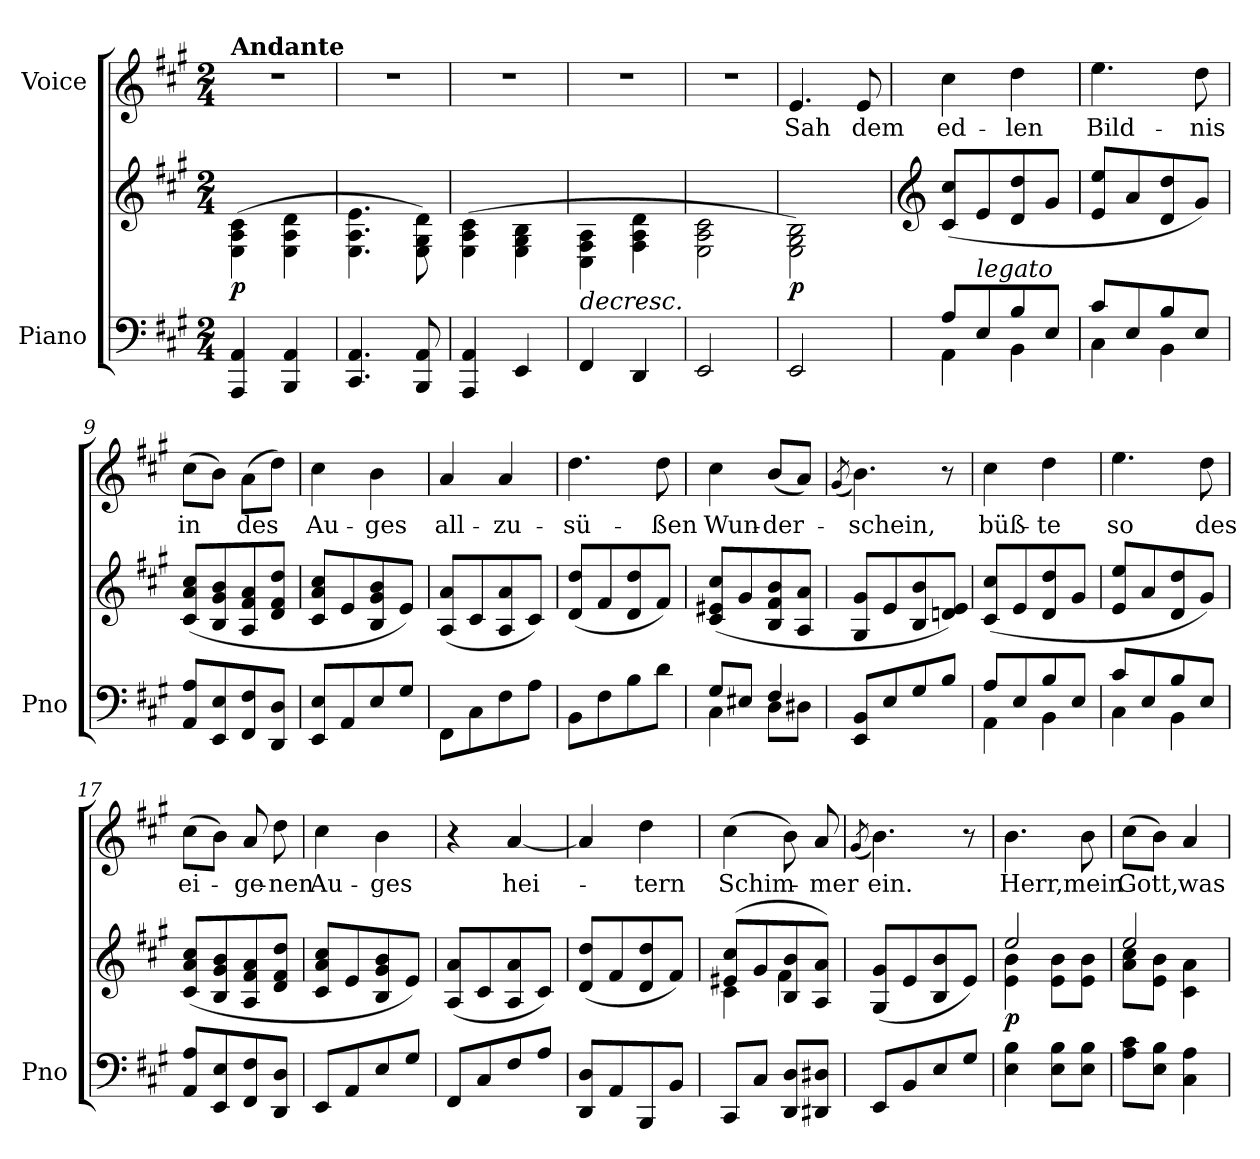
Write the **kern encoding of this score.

**kern	**kern	**dynam	**kern	**text
*part2	*part2	*part2	*part1	*part1
*staff3	*staff2	*staff2/3	*staff1	*staff1
*I"Piano	*	*	*I"Voice	*
*I'Pno	*	*	*	*
*clefF4	*clefG2	*	*clefG2	*
*k[f#c#g#]	*k[f#c#g#]	*	*k[f#c#g#]	*
*M2/4	*M2/4	*	*M2/4	*
=1	=1	=1	=1	=1
!	!	!	!LO:TX:a:B:t=Andante	!
!	!	!LO:DY:b	!	!
4AAA/ 4AA/	(4E\ 4A\ 4c#\	p	2r	.
4BBB/ 4AA/	4E\ 4A\ 4d\	.	.	.
=2	=2	=2	=2	=2
4.CC#/ 4.AA/	4.E\ 4.A\ 4.e\	.	2r	.
8BBB/ 8AA/	8E\ 8G#\ 8d\)	.	.	.
=3	=3	=3	=3	=3
4AAA/ 4AA/	(4E\ 4A\ 4c#\	.	2r	.
4EE/	4E\ 4G#\ 4B\	.	.	.
=4	=4	=4	=4	=4
!	!	!LO:HP:b	!	!
4FF#/	4C#\ 4F#\ 4A\	>	2r	.
4DD/	4F#\ 4A\ 4d\	.	.	.
=5	=5	=5	=5	=5
2EE/	2E\ 2A\ 2c#\	.	2r	.
=6	=6	=6	=6	=6
!	!	!LO:DY:b	!	!LO:LY:b
2EE/	2E\ 2G#\ 2B\)	p	4.e/	Sah
!	!	!	!	!LO:LY:b
.	.	.	8e/	dem
.	.	]	.	.
=7	=7	=7	=7	=7
*	*clefG2	*	*	*
*^	*	*	*	*
!	!	!	!	!	!LO:LY:b
8A/L	4AA\	(>8c#/ 8cc#/L	.	4cc#\	ed-
!LO:TX:a:i:t=legato	!	!	!	!	!
8E/	.	8e/	.	.	.
!	!	!	!	!	!LO:LY:b
8B/	4BB\	8d/ 8dd/	.	4dd\	-len
8E/J	.	8g#/J	.	.	.
=8	=8	=8	=8	=8	=8
!	!	!	!	!	!LO:LY:b
8c#/L	4C#\	8e/ 8ee/L	.	4.ee\	Bild-
8E/	.	8a/	.	.	.
8B/	4BB\	8d/ 8dd/	.	.	.
!	!	!	!	!	!LO:LY:b
8E/J	.	8g#/J)	.	8dd\	-nis
*v	*v	*	*	*	*
=9	=9	=9	=9	=9
!	!	!	!	!LO:LY:b
8AA/ 8A/L	(8c#/ 8a/ 8cc#/L	.	(8cc#\L	in
8EE/ 8E/	8B/ 8g#/ 8b/	.	8b\J)	.
!	!	!	!	!LO:LY:b
8FF#/ 8F#/	8A/ 8f#/ 8a/	.	(8a\L	des
8DD/ 8D/J	8d/ 8f#/ 8dd/J	.	8dd\J)	.
=10	=10	=10	=10	=10
!	!	!	!	!LO:LY:b
8EE/ 8E/L	8c#/ 8a/ 8cc#/L	.	4cc#\	Au-
8AA/	8e/	.	.	.
!	!	!	!	!LO:LY:b
8E/	8B/ 8g#/ 8b/	.	4b\	-ges
8G#/J	8e/J)	.	.	.
!!LO:LB:g=z
=11	=11	=11	=11	=11
!	!	!	!	!LO:LY:b
8FF#\L	(8A/ 8a/L	.	4a/	all-
8C#\	8c#/	.	.	.
!	!	!	!	!LO:LY:b
8F#\	8A/ 8a/	.	4a/	-zu-
8A\J	8c#/J)	.	.	.
=12	=12	=12	=12	=12
!	!	!	!	!LO:LY:b
8BB\L	(8d/ 8dd/L	.	4.dd\	-sü-
8F#\	8f#/	.	.	.
8B\	8d/ 8dd/	.	.	.
!	!	!	!	!LO:LY:b
8d\J	8f#/J)	.	8dd\	-ßen
=13	=13	=13	=13	=13
*^	*	*	*	*
!	!	!	!	!	!LO:LY:b
8G#/L	4C#\	(8c#/ 8e#X/ 8cc#/L	.	4cc#\	Wun-
8E#X/J	.	8g#/	.	.	.
!	!	!	!	!	!LO:LY:b
4F#/	8D\L	8B/ 8f#/ 8b/	.	(8b/L	-der-
.	8D#X\J	8A/ 8a/J	.	8a/J)	.
*v	*v	*	*	*	*
=14	=14	=14	=14	=14
.	.	.	(8qg#/	.
!	!	!	!	!LO:LY:b
8EE/ 8BB/L	8G#/ 8g#/L	.	4.b\)	-schein,
8E/	8e/	.	.	.
8G#/	8B/ 8b/	.	.	.
8B/J	8dn/ 8e/J)	.	8r	.
=15	=15	=15	=15	=15
*^	*	*	*	*
!	!	!	!	!	!LO:LY:b
8A/L	4AA\	(8c#/ 8cc#/L	.	4cc#\	büß-
8E/	.	8e/	.	.	.
!	!	!	!	!	!LO:LY:b
8B/	4BB\	8d/ 8dd/	.	4dd\	-te
8E/J	.	8g#/J	.	.	.
=16	=16	=16	=16	=16	=16
!	!	!	!	!	!LO:LY:b
8c#/L	4C#\	8e/ 8ee/L	.	4.ee\	so
8E/	.	8a/	.	.	.
8B/	4BB\	8d/ 8dd/	.	.	.
!	!	!	!	!	!LO:LY:b
8E/J	.	8g#/J)	.	8dd\	des
*v	*v	*	*	*	*
=17	=17	=17	=17	=17
!	!	!	!	!LO:LY:b
8AA/ 8A/L	(8c#/ 8a/ 8cc#/L	.	(8cc#\L	ei-
8EE/ 8E/	8B/ 8g#/ 8b/	.	8b\J)	.
!	!	!	!	!LO:LY:b
8FF#/ 8F#/	8A/ 8f#/ 8a/	.	8a/	-ge-
!	!	!	!	!LO:LY:b
8DD/ 8D/J	8d/ 8f#/ 8dd/J	.	8dd\	-nen
=18	=18	=18	=18	=18
!	!	!	!	!LO:LY:b
8EE/L	8c#/ 8a/ 8cc#/L	.	4cc#\	Au-
8AA/	8e/	.	.	.
!	!	!	!	!LO:LY:b
8E/	8B/ 8g#/ 8b/	.	4b\	-ges
8G#/J	8e/J)	.	.	.
!!LO:LB:g=z
=19	=19	=19	=19	=19
8FF#/L	(8A/ 8a/L	.	4r	.
8C#/	8c#/	.	.	.
!	!	!	!	!LO:LY:b
8F#/	8A/ 8a/	.	[4a/	hei-
8A/J	8c#/J)	.	.	.
=20	=20	=20	=20	=20
8DD/ 8D/L	(8d/ 8dd/L	.	4a/]	.
8AA/	8f#/	.	.	.
!	!	!	!	!LO:LY:b
8BBB/	8d/ 8dd/	.	4dd\	-tern
8BB/J	8f#/J)	.	.	.
=21	=21	=21	=21	=21
*	*^	*	*	*
!	!	!	!	!	!LO:LY:b
8CC#/L	(8e#X/ 8cc#/L	4c#\	.	(4cc#\	Schim-
8C#/J	8g#/	.	.	.	.
8DD/ 8D/L	8B/ 8b/	4f#\	.	8b\)	.
!	!	!	!	!	!LO:LY:b
8DD#X/ 8D#X/J	8A/ 8a/J)	.	.	8a/	-mer
*	*v	*v	*	*	*
=22	=22	=22	=22	=22
.	.	.	(8qg#/	.
!	!	!	!	!LO:LY:b
8EE/L	(8G#/ 8g#/L	.	4.b\)	ein.
8BB/	8e/	.	.	.
8E/	8B/ 8b/	.	.	.
8G#/J	8e/J)	.	8r	.
=23	=23	=23	=23	=23
*	*^	*	*	*
!	!	!	!LO:DY:b	!	!LO:LY:b
4E\ 4B\	2ee/	4e\ 4b\	p	4.b\	Herr,
8E\ 8B\L	.	8e\ 8b\L	.	.	.
!	!	!	!	!	!LO:LY:b
8E\ 8B\J	.	8e\ 8b\J	.	8b\	mein
=24	=24	=24	=24	=24	=24
!	!	!	!	!	!LO:LY:b
8A\ 8c#\L	2ee/	8a\ 8cc#\L	.	(8cc#\L	Gott,
8E\ 8B\J	.	8e\ 8b\J	.	8b\J)	.
!	!	!	!	!	!LO:LY:b
4C#\ 4A\	.	4c#\ 4a\	.	4a/	was
*	*v	*v	*	*	*
=	=	=	=	=
*-	*-	*-	*-	*-
